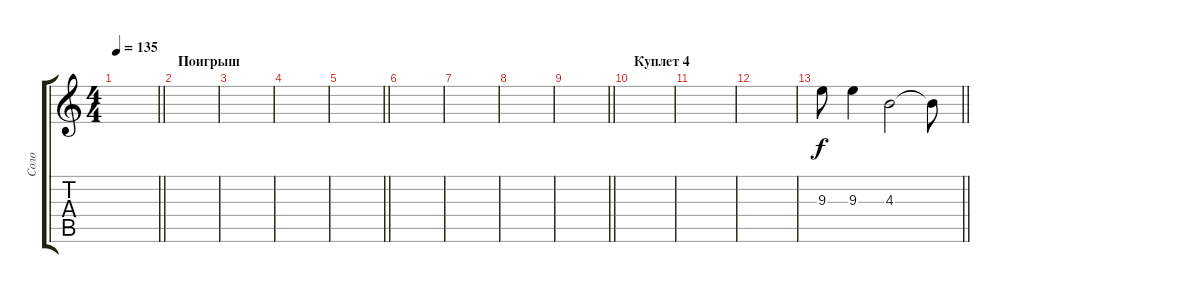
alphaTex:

\track ("Соло" "Соло") {instrument distortionguitar}
\staff {score tabs}
\tuning (E4 B3 G3 D3 A2 E2) {hide}
\ts (4 4)
\tempo 135
\clef g2
\barLineRight lightlight
\ks c
|
\section ("" "Поигрыш")
|
|
|
\barLineRight lightlight
|
|
|
|
\barLineRight lightlight
|
\section ("" "Куплет 4")
|
|
|
\barLineRight lightlight
9.3.8 9.3.4 4.3.2 4.3{t}.8
